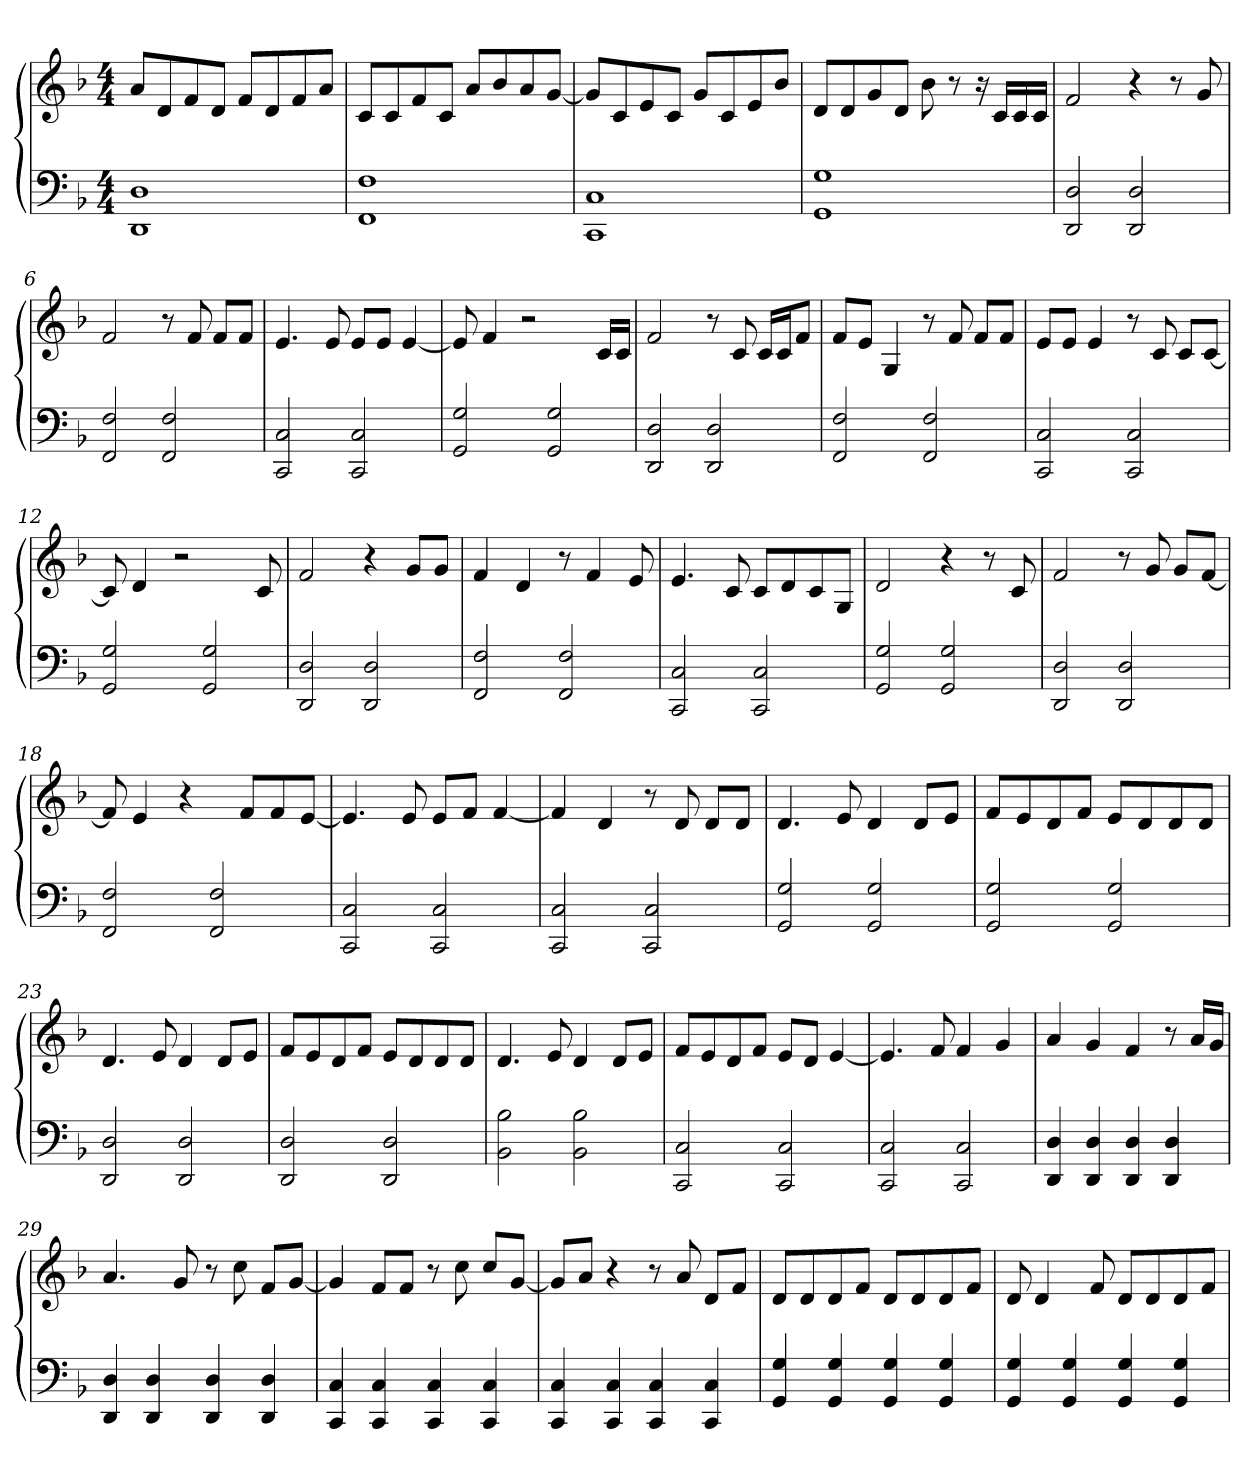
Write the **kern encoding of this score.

**kern	**kern	**dynam
*part1	*part1	*part1
*staff2	*staff1	*staff1/2
*clefF4	*clefG2	*
*k[b-]	*k[b-]	*
*M4/4	*M4/4	*
=1	=1	=1
!	!	!LO:DY:a
1DD 1D	8a/L	M.M. = 110
.	8d/	.
.	8f/	.
.	8d/J	.
.	8f/L	.
.	8d/	.
.	8f/	.
.	8a/J	.
=2	=2	=2
1FF 1F	8c/L	.
.	8c/	.
.	8f/	.
.	8c/J	.
.	8a/L	.
.	8b-/	.
.	8a/	.
.	[8g/J	.
=3	=3	=3
1CC 1C	8g/L]	.
.	8c/	.
.	8e/	.
.	8c/J	.
.	8g/L	.
.	8c/	.
.	8e/	.
.	8b-/J	.
=4	=4	=4
1GG 1G	8d/L	.
.	8d/	.
.	8g/	.
.	8d/J	.
.	8b-\	.
.	8r	.
.	16r	.
.	16c/LL	.
.	16c/	.
.	16c/JJ	.
!!LO:LB:g=z
=5	=5	=5
2DD/ 2D/	2f/	.
2DD/ 2D/	4r	.
.	8r	.
.	8g/	.
=6	=6	=6
2FF/ 2F/	2f/	.
2FF/ 2F/	8r	.
.	8f/	.
.	8f/L	.
.	8f/J	.
=7	=7	=7
2CC/ 2C/	4.e/	.
.	8e/	.
2CC/ 2C/	8e/L	.
.	8e/J	.
.	[4e/	.
=8	=8	=8
2GG/ 2G/	8e/]	.
.	4f/	.
.	2r	.
2GG/ 2G/	.	.
.	16c/LL	.
.	16c/JJ	.
=9	=9	=9
2DD/ 2D/	2f/	.
2DD/ 2D/	8r	.
.	8c/	.
.	16c/LL	.
.	16c/J	.
.	8f/J	.
!!LO:LB:g=z
=10	=10	=10
2FF/ 2F/	8f/L	.
.	8e/J	.
.	4G/	.
2FF/ 2F/	8r	.
.	8f/	.
.	8f/L	.
.	8f/J	.
=11	=11	=11
2CC/ 2C/	8e/L	.
.	8e/J	.
.	4e/	.
2CC/ 2C/	8r	.
.	8c/	.
.	8c/L	.
.	[8c/J	.
=12	=12	=12
2GG/ 2G/	8c/]	.
.	4d/	.
.	2r	.
2GG/ 2G/	.	.
.	8c/	.
=13	=13	=13
2DD/ 2D/	2f/	.
2DD/ 2D/	4r	.
.	8g/L	.
.	8g/J	.
!!LO:LB:g=z
=14	=14	=14
2FF/ 2F/	4f/	.
.	4d/	.
2FF/ 2F/	8r	.
.	4f/	.
.	8e/	.
=15	=15	=15
2CC/ 2C/	4.e/	.
.	8c/	.
2CC/ 2C/	8c/L	.
.	8d/	.
.	8c/	.
.	8G/J	.
=16	=16	=16
2GG/ 2G/	2d/	.
2GG/ 2G/	4r	.
.	8r	.
.	8c/	.
=17	=17	=17
2DD/ 2D/	2f/	.
2DD/ 2D/	8r	.
.	8g/	.
.	8g/L	.
.	[8f/J	.
!!LO:LB:g=z
=18	=18	=18
2FF/ 2F/	8f/]	.
.	4e/	.
.	4r	.
2FF/ 2F/	.	.
.	8f/L	.
.	8f/	.
.	[8e/J	.
=19	=19	=19
2CC/ 2C/	4.e/]	.
.	8e/	.
2CC/ 2C/	8e/L	.
.	8f/J	.
.	[4f/	.
=20	=20	=20
2CC/ 2C/	4f/]	.
.	4d/	.
2CC/ 2C/	8r	.
.	8d/	.
.	8d/L	.
.	8d/J	.
=21	=21	=21
2GG/ 2G/	4.d/	.
.	8e/	.
2GG/ 2G/	4d/	.
.	8d/L	.
.	8e/J	.
!!LO:PB:g=z
=22	=22	=22
2GG/ 2G/	8f/L	.
.	8e/	.
.	8d/	.
.	8f/J	.
2GG/ 2G/	8e/L	.
.	8d/	.
.	8d/	.
.	8d/J	.
=23	=23	=23
2DD/ 2D/	4.d/	.
.	8e/	.
2DD/ 2D/	4d/	.
.	8d/L	.
.	8e/J	.
=24	=24	=24
2DD/ 2D/	8f/L	.
.	8e/	.
.	8d/	.
.	8f/J	.
2DD/ 2D/	8e/L	.
.	8d/	.
.	8d/	.
.	8d/J	.
!!LO:LB:g=z
=25	=25	=25
2BB-\ 2B-\	4.d/	.
.	8e/	.
2BB-\ 2B-\	4d/	.
.	8d/L	.
.	8e/J	.
=26	=26	=26
2CC/ 2C/	8f/L	.
.	8e/	.
.	8d/	.
.	8f/J	.
2CC/ 2C/	8e/L	.
.	8d/J	.
.	[4e/	.
=27	=27	=27
2CC/ 2C/	4.e/]	.
.	8f/	.
2CC/ 2C/	4f/	.
.	4g/	.
=28	=28	=28
4DD/ 4D/	4a/	.
4DD/ 4D/	4g/	.
4DD/ 4D/	4f/	.
4DD/ 4D/	8r	.
.	16a/LL	.
.	16g/JJ	.
!!LO:LB:g=z
=29	=29	=29
4DD/ 4D/	4.a/	.
4DD/ 4D/	.	.
.	8g/	.
4DD/ 4D/	8r	.
.	8cc\	.
4DD/ 4D/	8f/L	.
.	[8g/J	.
=30	=30	=30
4CC/ 4C/	4g/]	.
4CC/ 4C/	8f/L	.
.	8f/J	.
4CC/ 4C/	8r	.
.	8cc\	.
4CC/ 4C/	8cc/L	.
.	[8g/J	.
=31	=31	=31
4CC/ 4C/	8g/L]	.
.	8a/J	.
4CC/ 4C/	4r	.
4CC/ 4C/	8r	.
.	8a/	.
4CC/ 4C/	8d/L	.
.	8f/J	.
!!LO:LB:g=z
=32	=32	=32
4GG/ 4G/	8d/L	.
.	8d/	.
4GG/ 4G/	8d/	.
.	8f/J	.
4GG/ 4G/	8d/L	.
.	8d/	.
4GG/ 4G/	8d/	.
.	8f/J	.
=33	=33	=33
4GG/ 4G/	8d/	.
.	4d/	.
4GG/ 4G/	.	.
.	8f/	.
4GG/ 4G/	8d/L	.
.	8d/	.
4GG/ 4G/	8d/	.
.	8f/J	.
=	=	=
*-	*-	*-
